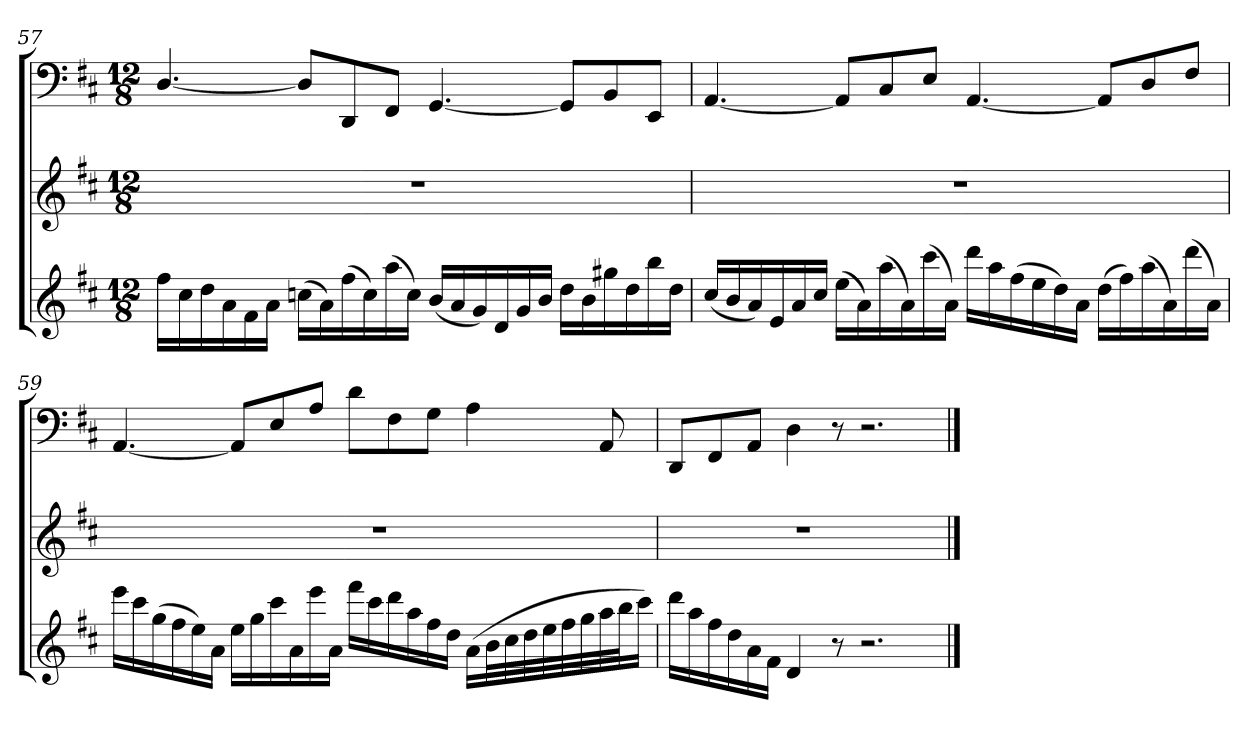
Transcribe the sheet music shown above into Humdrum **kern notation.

**kern	**kern	**kern
*part3	*part2	*part1
*staff3	*staff2	*staff1
*clefG2	*clefG2	*clefF4
*k[f#c#]	*k[f#c#]	*k[f#c#]
*D:	*D:	*D:
*M12/8	*M12/8	*M12/8
=57	=57	=57
16ff#\LL	1.r	[4.D/
16cc#\	.	.
16dd\	.	.
16a\	.	.
16f#\	.	.
16a\JJ	.	.
(16ccn\LL	.	8D/L]
16a\)	.	.
(16ff#\	.	8DD/
16cc\)	.	.
(16aa\	.	8FF#/J
16cc\JJ)	.	.
(16b/LL	.	[4.GG/
16a/	.	.
16g/)	.	.
16d/	.	.
16g/	.	.
16b/JJ	.	.
16dd\LL	.	8GG/L]
16b\	.	.
16gg#X\	.	8BB/
16dd\	.	.
16bb\	.	8EE/J
16dd\JJ	.	.
=58	=58	=58
(16cc#/LL	1.r	[4.AA/
16b/	.	.
16a/)	.	.
16e/	.	.
16a/	.	.
16cc#/JJ	.	.
(16ee\LL	.	8AA/L]
16a\)	.	.
(16aa\	.	8C#/
16a\)	.	.
(16ccc#\	.	8E/J
16a\JJ)	.	.
16ddd\LL	.	[4.AA/
16aa\	.	.
(16ff#\	.	.
16ee\	.	.
16dd\)	.	.
16a\JJ	.	.
(16dd\LL	.	8AA/L]
16ff#\)	.	.
(16aa\	.	8D/
16a\)	.	.
(16ddd\	.	8F#/J
16a\JJ)	.	.
=59	=59	=59
16eee\LL	1.r	[4.AA/
16ccc#\	.	.
(16gg\	.	.
16ff#\	.	.
16ee\)	.	.
16a\JJ	.	.
16ee\LL	.	8AA/L]
16gg\	.	.
16ccc#\	.	8E/
16a\	.	.
16eee\	.	8A/J
16a\JJ	.	.
16fff#\LL	.	8d\L
16ccc#\	.	.
16ddd\	.	8F#\
16aa\	.	.
16ff#\	.	8G\J
16dd\JJ	.	.
(16a\LL	.	4A\
32b\L	.	.
32cc#\	.	.
32dd\	.	.
32ee\	.	.
32ff#\	.	.
32gg\	.	.
32aa\	.	8AA/
32bb\J	.	.
16ccc#\JJ)	.	.
=60	=60	=60
16ddd\LL	1.r	8DD/L
16aa\	.	.
16ff#\	.	8FF#/
16dd\	.	.
16a\	.	8AA/J
16f#\JJ	.	.
4d/	.	4D\
8r	.	8r
2.r	.	2.r
==	==	==
*-	*-	*-
